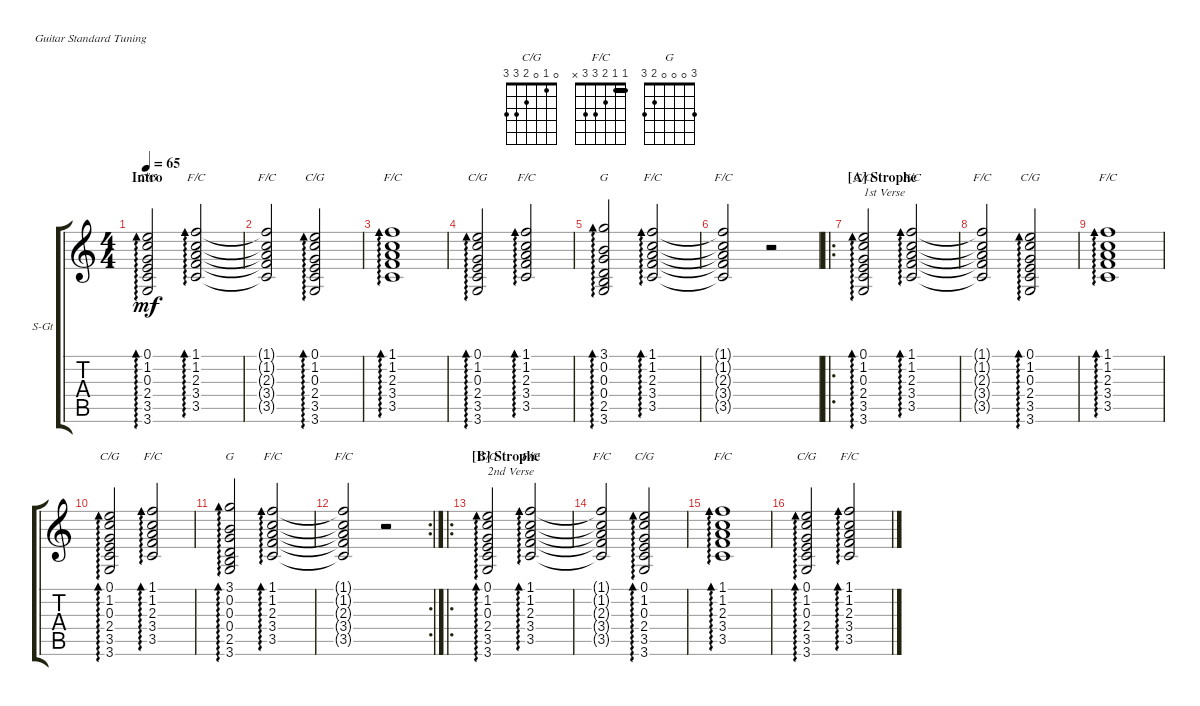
\defaultSystemsLayout 4
\bracketExtendMode groupsimilarinstruments
\firstSystemTrackNameOrientation horizontal
\otherSystemsTrackNameOrientation horizontal
\track ("Steel Guitar" "S-Gt") {instrument acousticguitarsteel}
\staff {score tabs}
\tuning (E4 B3 G3 D3 A2 E2)
\chord ("C/G" 0 1 0 2 3 3)
\chord ("F/C" 1 1 2 3 3 x) {barre 1}
\chord ("G" 3 0 0 0 2 3)
\ts (4 4)
\section ("" "Intro")
\tempo 65
\clef g2
\ks c
(3.6 3.5 2.4 0.3 1.2 0.1).2{ad 0 ch "C/G" dy mf instrument acousticguitarsteel} (3.5 3.4 2.3 1.2 1.1).2{ad 0 ch "F/C"} |
(3.5{t} 3.4{t} 2.3{t} 1.2{t} 1.1{t}).2{ch "F/C"} (3.6 3.5 2.4 0.3 1.2 0.1).2{ad 0 ch "C/G"} |
(3.5 3.4 2.3 1.2 1.1).1{ad 0 ch "F/C"} |
(3.6 3.5 2.4 0.3 1.2 0.1).2{ad 0 ch "C/G"} (3.5 3.4 2.3 1.2 1.1).2{ad 0 ch "F/C"} |
(3.6 2.5 0.4 0.3 0.2 3.1).2{ad 0 ch "G" lyrics (0 "") lyrics (1 "") lyrics (2 "") lyrics (3 "") lyrics (4 "")} (3.5 3.4 2.3 1.2 1.1).2{ad 0 ch "F/C" lyrics (0 "") lyrics (1 "") lyrics (2 "") lyrics (3 "") lyrics (4 "")} |
(3.5{t} 3.4{t} 2.3{t} 1.2{t} 1.1{t}).2{ch "F/C" lyrics (0 "") lyrics (1 "") lyrics (2 "") lyrics (3 "") lyrics (4 "")} r.2 |
\ro
\section ("A" "Strophe")
(3.6 3.5 2.4 0.3 1.2 0.1).2{ad 0 ch "C/G" txt "1st Verse" lyrics (0 "") lyrics (1 "") lyrics (2 "") lyrics (3 "") lyrics (4 "")} (3.5 3.4 2.3 1.2 1.1).2{ad 0 ch "F/C" lyrics (0 "") lyrics (1 "") lyrics (2 "") lyrics (3 "") lyrics (4 "")} |
(3.5{t} 3.4{t} 2.3{t} 1.2{t} 1.1{t}).2{ch "F/C"} (3.6 3.5 2.4 0.3 1.2 0.1).2{ad 0 ch "C/G"} |
(3.5 3.4 2.3 1.2 1.1).1{ad 0 ch "F/C"} |
(3.6 3.5 2.4 0.3 1.2 0.1).2{ad 0 ch "C/G"} (3.5 3.4 2.3 1.2 1.1).2{ad 0 ch "F/C"} |
(3.6 2.5 0.4 0.3 0.2 3.1).2{ad 0 ch "G"} (3.5 3.4 2.3 1.2 1.1).2{ad 0 ch "F/C"} |
\rc 2
(3.5{t} 3.4{t} 2.3{t} 1.2{t} 1.1{t}).2{ch "F/C"} r.2 |
\ro
\section ("B" "Strophe")
(3.6 3.5 2.4 0.3 1.2 0.1).2{ad 0 ch "C/G" txt "2nd Verse"} (3.5 3.4 2.3 1.2 1.1).2{ad 0 ch "F/C"} |
(3.5{t} 3.4{t} 2.3{t} 1.2{t} 1.1{t}).2{ch "F/C"} (3.6 3.5 2.4 0.3 1.2 0.1).2{ad 0 ch "C/G"} |
(3.5 3.4 2.3 1.2 1.1).1{ad 0 ch "F/C"} |
(3.6 3.5 2.4 0.3 1.2 0.1).2{ad 0 ch "C/G"} (3.5 3.4 2.3 1.2 1.1).2{ad 0 ch "F/C"}
